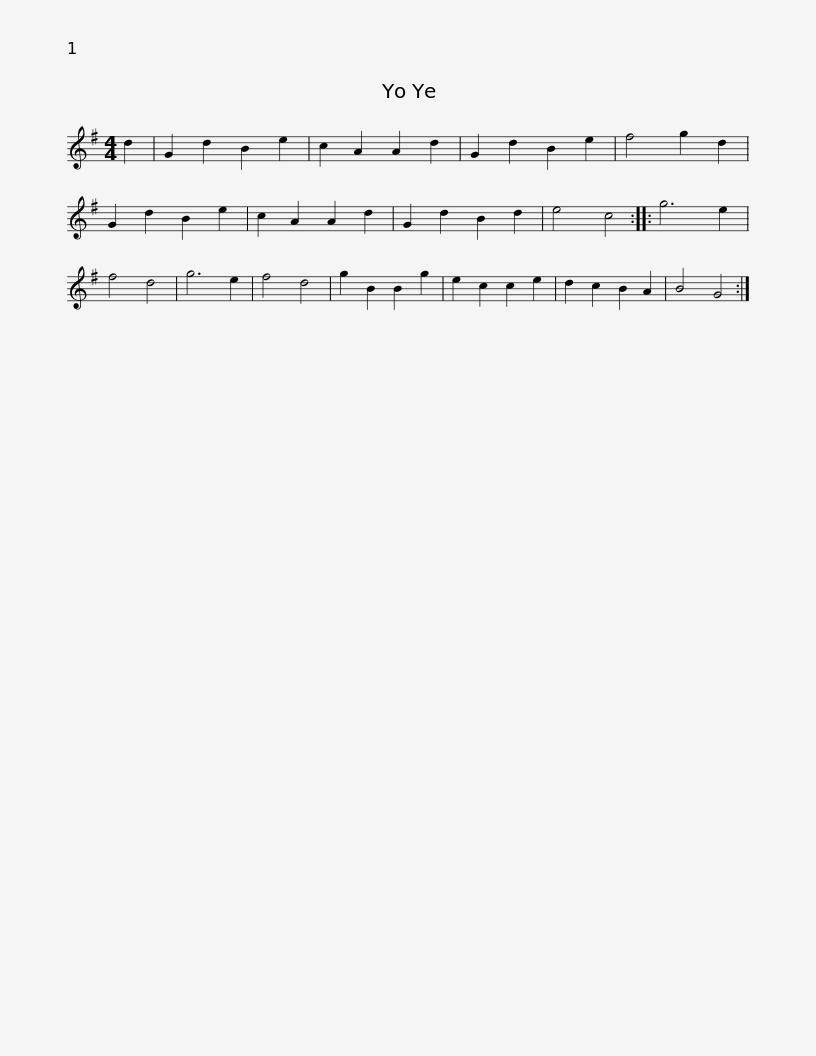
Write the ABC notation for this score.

X:1
L:1/8
M:4/4
I:linebreak $
K:G
V:1 treble
V:1
 d2 | G2 d2 B2 e2 | c2 A2 A2 d2 | G2 d2 B2 e2 | f4 g2 d2 | %5
 G2 d2 B2 e2 | c2 A2 A2 d2 | G2 d2 B2 d2 | e4 c4 :: g6 e2 | %10
 f4 d4 | g6 e2 |$ f4 d4 | g2 B2 B2 g2 | e2 c2 c2 e2 | %15
 d2 c2 B2 A2 | B4 G4 :| %17
